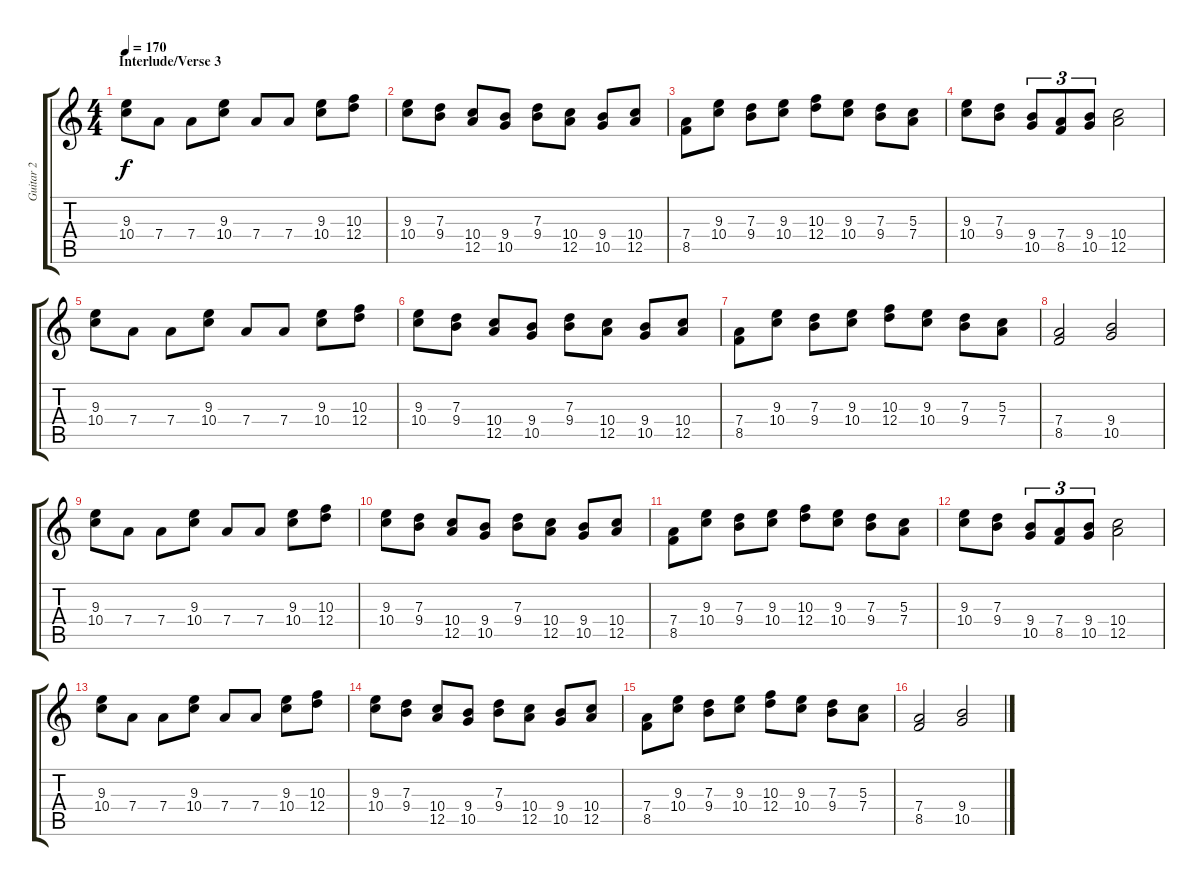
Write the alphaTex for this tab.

\track ("Guitar 2" "Guitar 2") {instrument distortionguitar}
\staff {score tabs}
\tuning (E4 B3 G3 D3 A2 E2) {hide}
\ts (4 4)
\section ("" "Interlude/Verse 3")
\tempo 170
\clef g2
\ks c
(9.3 10.4).8{dy f} 7.4.8 7.4.8 (9.3 10.4).8 7.4.8 7.4.8 (9.3 10.4).8 (10.3 12.4).8 |
(9.3 10.4).8 (7.3 9.4).8 (10.4 12.5).8 (9.4 10.5).8 (7.3 9.4).8 (10.4 12.5).8 (9.4 10.5).8 (10.4 12.5).8 |
(7.4 8.5).8 (9.3 10.4).8 (7.3 9.4).8 (9.3 10.4).8 (10.3 12.4).8 (9.3 10.4).8 (7.3 9.4).8 (5.3 7.4).8 |
(9.3 10.4).8 (7.3 9.4).8 (9.4 10.5).8{tu (3 2)} (7.4 8.5).8{tu (3 2)} (9.4 10.5).8{tu (3 2)} (10.4 12.5).2 |
(9.3 10.4).8 7.4.8 7.4.8 (9.3 10.4).8 7.4.8 7.4.8 (9.3 10.4).8 (10.3 12.4).8 |
(9.3 10.4).8 (7.3 9.4).8 (10.4 12.5).8 (9.4 10.5).8 (7.3 9.4).8 (10.4 12.5).8 (9.4 10.5).8 (10.4 12.5).8 |
(7.4 8.5).8 (9.3 10.4).8 (7.3 9.4).8 (9.3 10.4).8 (10.3 12.4).8 (9.3 10.4).8 (7.3 9.4).8 (5.3 7.4).8 |
(7.4 8.5).2 (9.4 10.5).2 |
(9.3 10.4).8 7.4.8 7.4.8 (9.3 10.4).8 7.4.8 7.4.8 (9.3 10.4).8 (10.3 12.4).8 |
(9.3 10.4).8 (7.3 9.4).8 (10.4 12.5).8 (9.4 10.5).8 (7.3 9.4).8 (10.4 12.5).8 (9.4 10.5).8 (10.4 12.5).8 |
(7.4 8.5).8 (9.3 10.4).8 (7.3 9.4).8 (9.3 10.4).8 (10.3 12.4).8 (9.3 10.4).8 (7.3 9.4).8 (5.3 7.4).8 |
(9.3 10.4).8 (7.3 9.4).8 (9.4 10.5).8{tu (3 2)} (7.4 8.5).8{tu (3 2)} (9.4 10.5).8{tu (3 2)} (10.4 12.5).2 |
(9.3 10.4).8 7.4.8 7.4.8 (9.3 10.4).8 7.4.8 7.4.8 (9.3 10.4).8 (10.3 12.4).8 |
(9.3 10.4).8 (7.3 9.4).8 (10.4 12.5).8 (9.4 10.5).8 (7.3 9.4).8 (10.4 12.5).8 (9.4 10.5).8 (10.4 12.5).8 |
(7.4 8.5).8 (9.3 10.4).8 (7.3 9.4).8 (9.3 10.4).8 (10.3 12.4).8 (9.3 10.4).8 (7.3 9.4).8 (5.3 7.4).8 |
(7.4 8.5).2 (9.4 10.5).2
